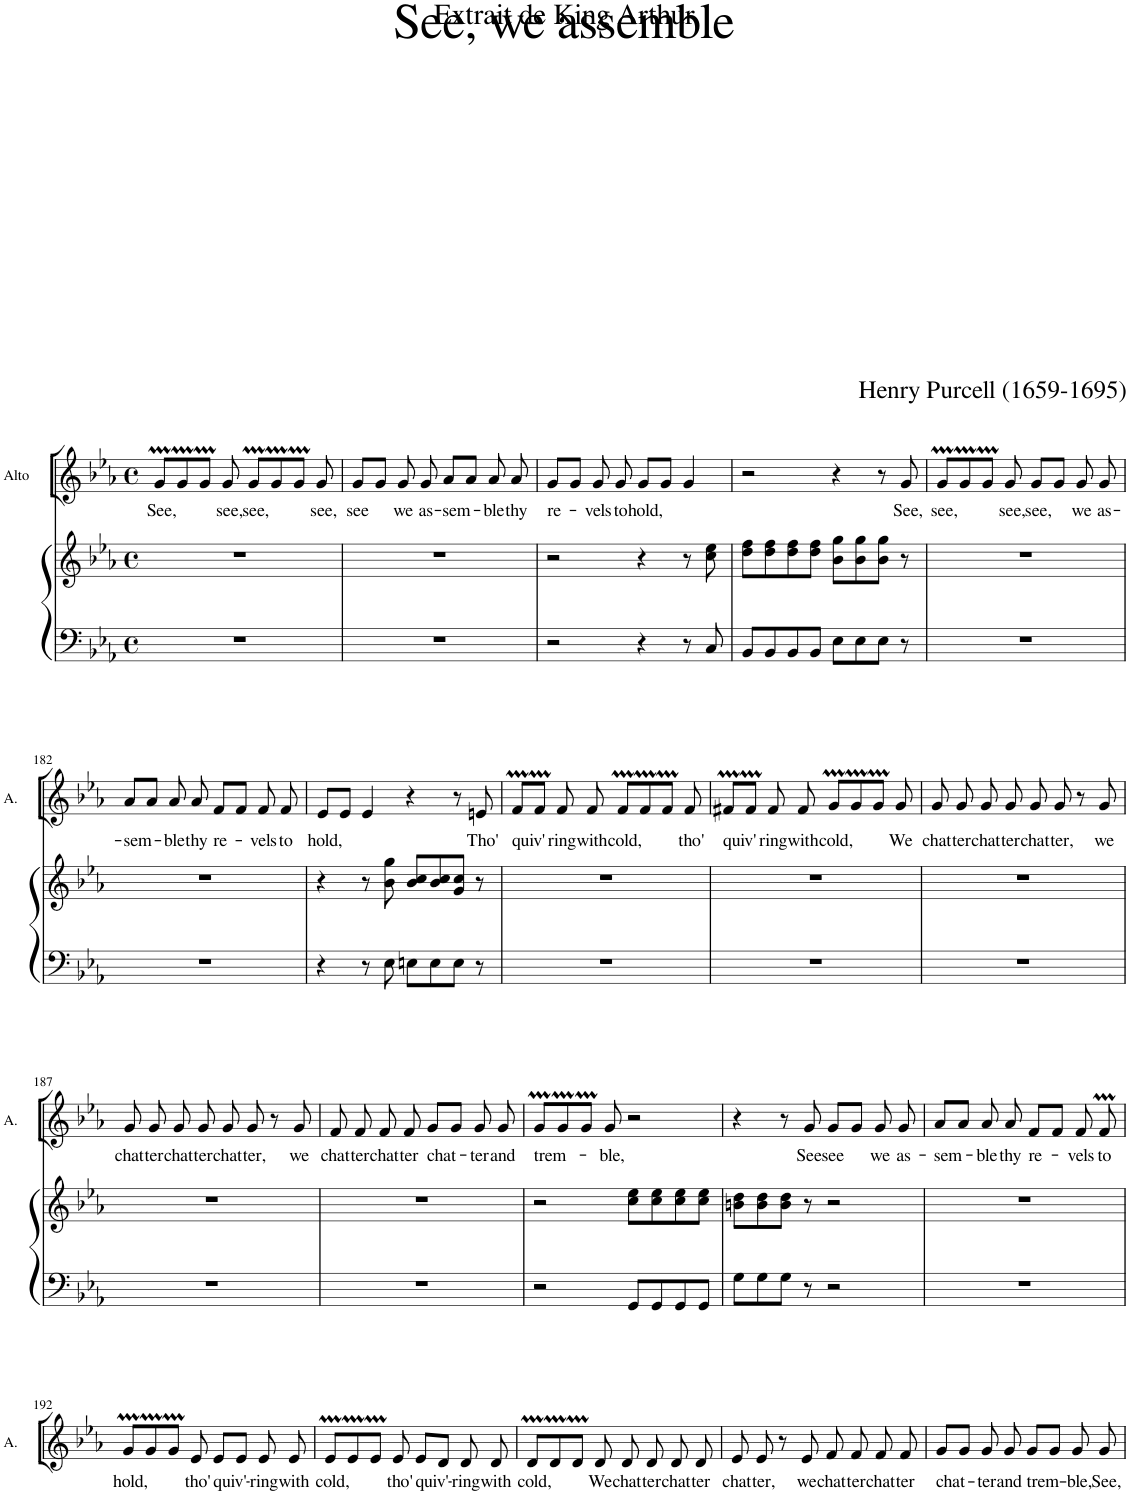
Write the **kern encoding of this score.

**kern	**kern	**kern	**text
*part2	*part2	*part1	*part1
*staff3	*staff2	*staff1	*staff1
*I"Violoncellos	*	*I"Alto	*
*	*	*I'A.	*
*clefF4	*clefG2	*clefG2	*
*k[b-e-a-]	*k[b-e-a-]	*k[b-e-a-]	*
*M4/4	*M4/4	*M4/4	*
*met(c)	*met(c)	*met(c)	*
=177	=177	=177	=177
!	!	!	!LO:LY:b
1r	1r	8gm/L	See,
.	.	8gm/	.
.	.	8gm/J	.
!	!	!	!LO:LY:b
.	.	8g/	see,
!	!	!	!LO:LY:b
.	.	8gm/L	see,
.	.	8gm/	.
.	.	8gm/J	.
!	!	!	!LO:LY:b
.	.	8g/	see,
=178	=178	=178	=178
!	!	!	!LO:LY:b
1r	1r	8g/L	see
.	.	8g/J	.
!	!	!	!LO:LY:b
.	.	8g/	we
!	!	!	!LO:LY:b
.	.	8g/	as-
!	!	!	!LO:LY:b
.	.	8a-/L	-sem-
.	.	8a-/J	.
!	!	!	!LO:LY:b
.	.	8a-/	ble
!	!	!	!LO:LY:b
.	.	8a-/	thy
=179	=179	=179	=179
!	!	!	!LO:LY:b
2r	2r	8g/L	re-
.	.	8g/J	.
!	!	!	!LO:LY:b
.	.	8g/	-vels
!	!	!	!LO:LY:b
.	.	8g/	to
!	!	!	!LO:LY:b
4r	4r	8g/L	hold,
.	.	8g/J	.
8r	8r	4g/	.
8C/	8cc\ 8ee-\	.	.
=180	=180	=180	=180
8BB-/L	8dd\ 8ff\L	2r	.
8BB-/	8dd\ 8ff\	.	.
8BB-/	8dd\ 8ff\	.	.
8BB-/J	8dd\ 8ff\J	.	.
8E-\L	8b-\ 8gg\L	4r	.
8E-\	8b-\ 8gg\	.	.
8E-\J	8b-\ 8gg\J	8r	.
!	!	!	!LO:LY:b
8r	8r	8g/	See,
=181	=181	=181	=181
!	!	!	!LO:LY:b
1r	1r	8gm/L	see,
.	.	8gm/	.
.	.	8gm/J	.
!	!	!	!LO:LY:b
.	.	8g/	see,
!	!	!	!LO:LY:b
.	.	8g/L	see,
.	.	8g/J	.
!	!	!	!LO:LY:b
.	.	8g/	we
!	!	!	!LO:LY:b
.	.	8g/	as-
!!LO:LB:g=z
=182	=182	=182	=182
!	!	!	!LO:LY:b
1r	1r	8a-/L	-sem-
.	.	8a-/J	.
!	!	!	!LO:LY:b
.	.	8a-/	-ble
!	!	!	!LO:LY:b
.	.	8a-/	thy
!	!	!	!LO:LY:b
.	.	8f/L	re-
.	.	8f/J	.
!	!	!	!LO:LY:b
.	.	8f/	-vels
!	!	!	!LO:LY:b
.	.	8f/	to
=183	=183	=183	=183
!	!	!	!LO:LY:b
4r	4r	8e-/L	hold,
.	.	8e-/J	.
8r	8r	4e-/	.
8E-\	8b-\ 8gg\	.	.
8En\L	8b-/ 8cc/L	4r	.
8E\	8b-/ 8cc/	.	.
8E\J	8g/ 8cc/J	8r	.
!	!	!	!LO:LY:b
8r	8r	8en/	Tho'
=184	=184	=184	=184
!	!	!	!LO:LY:b
1r	1r	8fM/L	quiv'-
.	.	8fM/J	.
!	!	!	!LO:LY:b
.	.	8f/	ring
!	!	!	!LO:LY:b
.	.	8f/	with
!	!	!	!LO:LY:b
.	.	8fM/L	cold,
.	.	8fM/	.
.	.	8fM/J	.
!	!	!	!LO:LY:b
.	.	8f/	tho'
=185	=185	=185	=185
!	!	!	!LO:LY:b
1r	1r	8f#Xm/L	quiv'-
.	.	8f#m/J	.
!	!	!	!LO:LY:b
.	.	8f#/	ring
!	!	!	!LO:LY:b
.	.	8f#/	with
!	!	!	!LO:LY:b
.	.	8gm/L	cold,
.	.	8gm/	.
.	.	8gm/J	.
!	!	!	!LO:LY:b
.	.	8g/	We
=186	=186	=186	=186
!	!	!	!LO:LY:b
1r	1r	8g/	chat-
!	!	!	!LO:LY:b
.	.	8g/	-ter
!	!	!	!LO:LY:b
.	.	8g/	chat-
!	!	!	!LO:LY:b
.	.	8g/	-ter
!	!	!	!LO:LY:b
.	.	8g/	chat-
!	!	!	!LO:LY:b
.	.	8g/	-ter,
.	.	8r	.
!	!	!	!LO:LY:b
.	.	8g/	we
!!LO:LB:g=z
=187	=187	=187	=187
!	!	!	!LO:LY:b
1r	1r	8g/	chat-
!	!	!	!LO:LY:b
.	.	8g/	-ter
!	!	!	!LO:LY:b
.	.	8g/	chat-
!	!	!	!LO:LY:b
.	.	8g/	-ter
!	!	!	!LO:LY:b
.	.	8g/	chat-
!	!	!	!LO:LY:b
.	.	8g/	-ter,
.	.	8r	.
!	!	!	!LO:LY:b
.	.	8g/	we
=188	=188	=188	=188
!	!	!	!LO:LY:b
1r	1r	8f/	chat-
!	!	!	!LO:LY:b
.	.	8f/	-ter
!	!	!	!LO:LY:b
.	.	8f/	chat-
!	!	!	!LO:LY:b
.	.	8f/	-ter
!	!	!	!LO:LY:b
.	.	8g/L	chat-
.	.	8g/J	.
!	!	!	!LO:LY:b
.	.	8g/	-ter
!	!	!	!LO:LY:b
.	.	8g/	and
=189	=189	=189	=189
!	!	!	!LO:LY:b
2r	2r	8gm/L	trem-
.	.	8gm/	.
.	.	8gm/J	.
!	!	!	!LO:LY:b
.	.	8g/	-ble,
8GG/L	8cc\ 8ee-\L	2r	.
8GG/	8cc\ 8ee-\	.	.
8GG/	8cc\ 8ee-\	.	.
8GG/J	8cc\ 8ee-\J	.	.
=190	=190	=190	=190
8G\L	8bn\ 8dd\L	4r	.
8G\	8b\ 8dd\	.	.
8G\J	8b\ 8dd\J	8r	.
!	!	!	!LO:LY:b
8r	8r	8g/	See
!	!	!	!LO:LY:b
2r	2r	8g/L	see
.	.	8g/J	.
!	!	!	!LO:LY:b
.	.	8g/	we
!	!	!	!LO:LY:b
.	.	8g/	as-
=191	=191	=191	=191
!	!	!	!LO:LY:b
1r	1r	8a-/L	-sem-
.	.	8a-/J	.
!	!	!	!LO:LY:b
.	.	8a-/	-ble
!	!	!	!LO:LY:b
.	.	8a-/	thy
!	!	!	!LO:LY:b
.	.	8f/L	re-
.	.	8f/J	.
!	!	!	!LO:LY:b
.	.	8f/	-vels
!	!	!	!LO:LY:b
.	.	8fM/	to
!!LO:LB:g=z
=192	=192	=192	=192
!	!	!	!LO:LY:b
1r	1r	8gm/L	hold,
.	.	8gm/	.
.	.	8gm/J	.
!	!	!	!LO:LY:b
.	.	8e-/	tho'
!	!	!	!LO:LY:b
.	.	8e-/L	quiv'-
.	.	8e-/J	.
!	!	!	!LO:LY:b
.	.	8e-/	ring
!	!	!	!LO:LY:b
.	.	8e-/	with
=193	=193	=193	=193
!	!	!	!LO:LY:b
1r	1r	8e-M/L	cold,
.	.	8e-M/	.
.	.	8e-M/J	.
!	!	!	!LO:LY:b
.	.	8e-/	tho'
!	!	!	!LO:LY:b
.	.	8e-/L	quiv'-
.	.	8d/J	.
!	!	!	!LO:LY:b
.	.	8d/	ring
!	!	!	!LO:LY:b
.	.	8d/	with
=194	=194	=194	=194
!	!	!	!LO:LY:b
1r	1r	8dm/L	cold,
.	.	8dm/	.
.	.	8dm/J	.
!	!	!	!LO:LY:b
.	.	8d/	We
!	!	!	!LO:LY:b
.	.	8d/	chat-
!	!	!	!LO:LY:b
.	.	8d/	-ter
!	!	!	!LO:LY:b
.	.	8d/	chat-
!	!	!	!LO:LY:b
.	.	8d/	-ter
=195	=195	=195	=195
!	!	!	!LO:LY:b
1r	1r	8e-/	chat-
!	!	!	!LO:LY:b
.	.	8e-/	-ter,
.	.	8r	.
!	!	!	!LO:LY:b
.	.	8e-/	we
!	!	!	!LO:LY:b
.	.	8f/	chat-
!	!	!	!LO:LY:b
.	.	8f/	-ter
!	!	!	!LO:LY:b
.	.	8f/	chat-
!	!	!	!LO:LY:b
.	.	8f/	-ter
=196	=196	=196	=196
!	!	!	!LO:LY:b
1r	1r	8g/L	chat-
.	.	8g/J	.
!	!	!	!LO:LY:b
.	.	8g/	-ter
!	!	!	!LO:LY:b
.	.	8g/	and
!	!	!	!LO:LY:b
.	.	8g/L	trem-
.	.	8g/J	.
!	!	!	!LO:LY:b
.	.	8g/	-ble,
!	!	!	!LO:LY:b
.	.	8g/	See,
=	=	=	=
*-	*-	*-	*-
